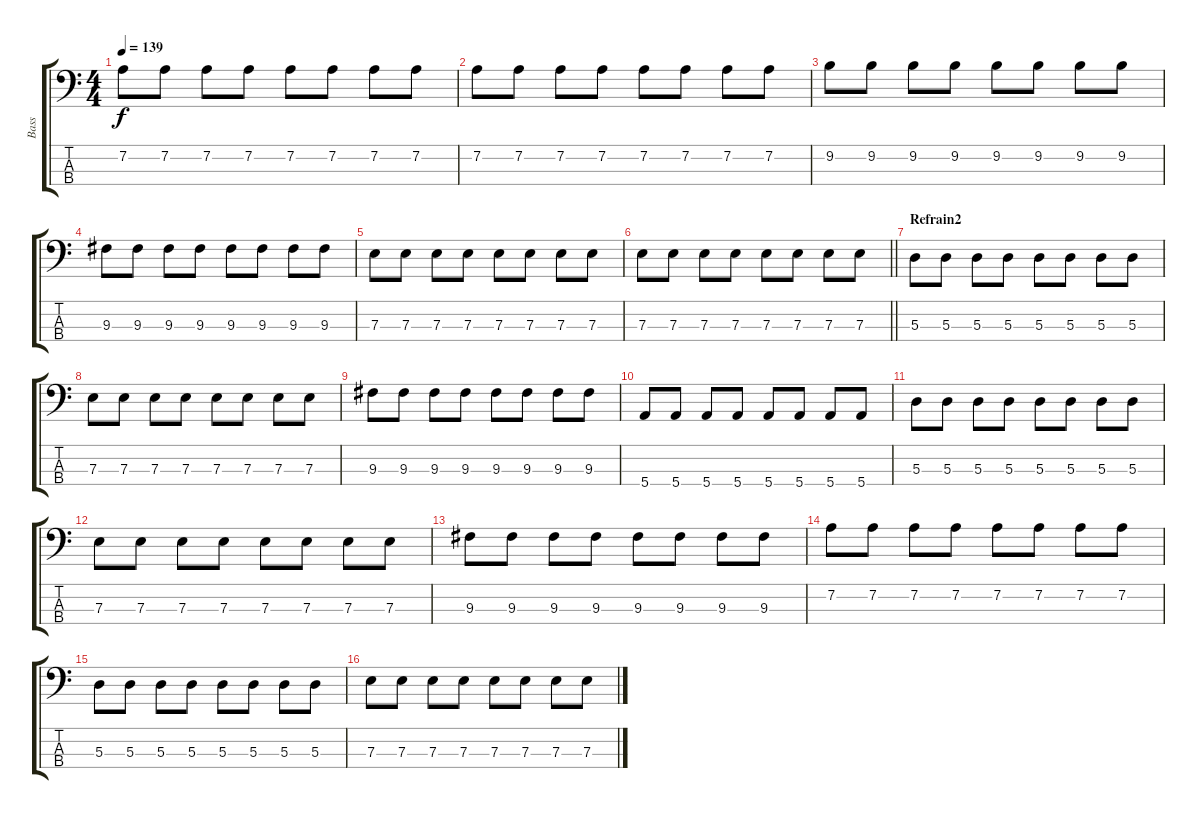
\track ("Bass" "Bass") {instrument electricbassfinger}
\staff {score tabs}
\tuning (G2 D2 A1 E1) {hide}
\ts (4 4)
\tempo 139
\clef f4
\ks c
7.2.8{dy f} 7.2.8 7.2.8 7.2.8 7.2.8 7.2.8 7.2.8 7.2.8 |
7.2.8 7.2.8 7.2.8 7.2.8 7.2.8 7.2.8 7.2.8 7.2.8 |
9.2.8 9.2.8 9.2.8 9.2.8 9.2.8 9.2.8 9.2.8 9.2.8 |
9.3.8 9.3.8 9.3.8 9.3.8 9.3.8 9.3.8 9.3.8 9.3.8 |
7.3.8 7.3.8 7.3.8 7.3.8 7.3.8 7.3.8 7.3.8 7.3.8 |
\barLineRight lightlight
7.3.8 7.3.8 7.3.8 7.3.8 7.3.8 7.3.8 7.3.8 7.3.8 |
\section ("" "Refrain2")
5.3.8 5.3.8 5.3.8 5.3.8 5.3.8 5.3.8 5.3.8 5.3.8 |
7.3.8 7.3.8 7.3.8 7.3.8 7.3.8 7.3.8 7.3.8 7.3.8 |
9.3.8 9.3.8 9.3.8 9.3.8 9.3.8 9.3.8 9.3.8 9.3.8 |
5.4.8 5.4.8 5.4.8 5.4.8 5.4.8 5.4.8 5.4.8 5.4.8 |
5.3.8 5.3.8 5.3.8 5.3.8 5.3.8 5.3.8 5.3.8 5.3.8 |
7.3.8 7.3.8 7.3.8 7.3.8 7.3.8 7.3.8 7.3.8 7.3.8 |
9.3.8 9.3.8 9.3.8 9.3.8 9.3.8 9.3.8 9.3.8 9.3.8 |
7.2.8 7.2.8 7.2.8 7.2.8 7.2.8 7.2.8 7.2.8 7.2.8 |
5.3.8 5.3.8 5.3.8 5.3.8 5.3.8 5.3.8 5.3.8 5.3.8 |
7.3.8 7.3.8 7.3.8 7.3.8 7.3.8 7.3.8 7.3.8 7.3.8
